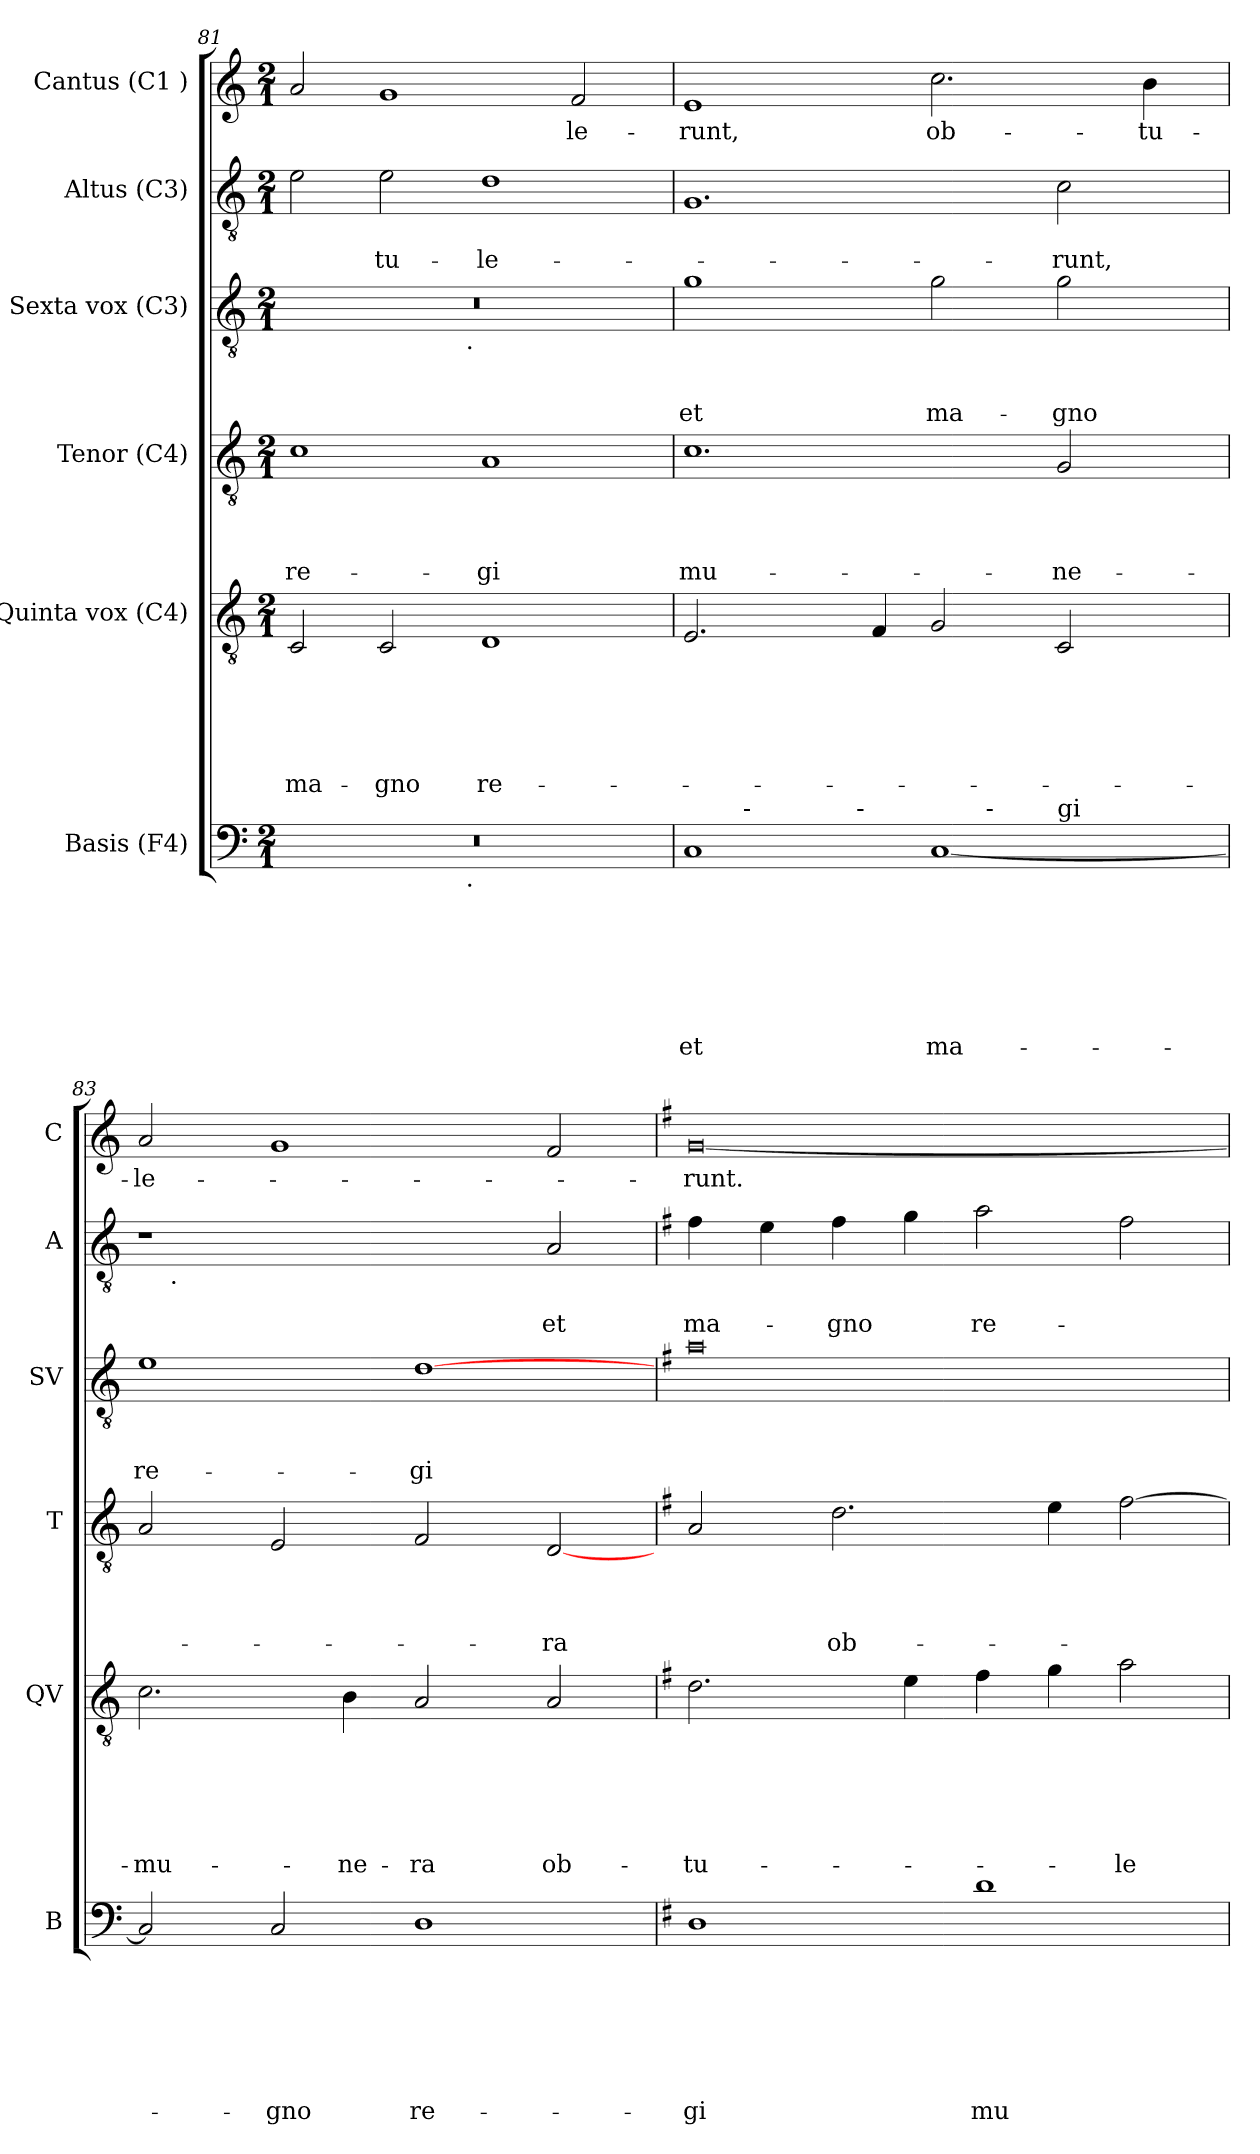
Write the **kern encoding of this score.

**kern	**text	**text	**text	**text	**text	**text	**text	**kern	**text	**text	**text	**text	**text	**text	**kern	**text	**text	**text	**text	**kern	**text	**text	**text	**kern	**text	**text	**kern	**text
*part6	*part6	*part6	*part6	*part6	*part6	*part6	*part6	*part5	*part5	*part5	*part5	*part5	*part5	*part5	*part4	*part4	*part4	*part4	*part4	*part3	*part3	*part3	*part3	*part2	*part2	*part2	*part1	*part1
*staff6	*staff6	*staff6	*staff6	*staff6	*staff6	*staff6	*staff6	*staff5	*staff5	*staff5	*staff5	*staff5	*staff5	*staff5	*staff4	*staff4	*staff4	*staff4	*staff4	*staff3	*staff3	*staff3	*staff3	*staff2	*staff2	*staff2	*staff1	*staff1
*I"Basis (F4)	*	*	*	*	*	*	*	*I"Quinta vox (C4)	*	*	*	*	*	*	*I"Tenor (C4)	*	*	*	*	*I"Sexta vox (C3)	*	*	*	*I"Altus (C3)	*	*	*I"Cantus (C1 )	*
*I'B	*	*	*	*	*	*	*	*I'QV	*	*	*	*	*	*	*I'T	*	*	*	*	*I'SV	*	*	*	*I'A	*	*	*I'C	*
*clefF4	*	*	*	*	*	*	*	*clefGv2	*	*	*	*	*	*	*clefGv2	*	*	*	*	*clefGv2	*	*	*	*clefGv2	*	*	*clefG2	*
*k[]	*	*	*	*	*	*	*	*k[]	*	*	*	*	*	*	*k[]	*	*	*	*	*k[]	*	*	*	*k[]	*	*	*k[]	*
*C:	*	*	*	*	*	*	*	*C:	*	*	*	*	*	*	*C:	*	*	*	*	*C:	*	*	*	*C:	*	*	*C:	*
*M2/1	*	*	*	*	*	*	*	*M2/1	*	*	*	*	*	*	*M2/1	*	*	*	*	*M2/1	*	*	*	*M2/1	*	*	*M2/1	*
=81	=81	=81	=81	=81	=81	=81	=81	=81	=81	=81	=81	=81	=81	=81	=81	=81	=81	=81	=81	=81	=81	=81	=81	=81	=81	=81	=81	=81
!	!	!	!	!	!	!	!	!	!	!	!	!	!	!LO:LY:b	!	!	!	!	!LO:LY:b	!	!	!	!	!	!	!	!	!
*^	*	*	*	*	*	*	*	*	*	*	*	*	*	*	*	*	*	*	*	*^	*	*	*	*	*	*	*	*
0r	2ryy	.	.	.	.	.	.	.	2C/	.	.	.	.	.	ma-	1c	.	.	.	re-	0r	2ryy	.	.	.	2e\	.	.	2a/	.
!	!	!	!	!	!	!	!	!	!	!	!	!	!	!	!LO:LY:b	!	!	!	!	!	!	!	!	!	!	!	!	!LO:LY:b	!	!
.	4...ryy	.	.	.	.	.	.	.	2C/	.	.	.	.	.	-gno	.	.	.	.	.	.	4...ryy	.	.	.	2e\	.	-tu-	1g	.
!	!	!	!	!	!	!	!	!	!	!	!	!	!	!	!	!	!	!	!	!	!	!LO:TX:b:t=.	!	!	!	!	!	!	!	!
!	!LO:TX:b:t=.	!	!	!	!	!	!	!	!	!	!	!	!	!	!	!	!	!	!	!	!	!	!	!	!	!	!	!	!	!
.	1ryy	.	.	.	.	.	.	.	.	.	.	.	.	.	.	.	.	.	.	.	.	1ryy	.	.	.	.	.	.	.	.
!	!	!	!	!	!	!	!	!	!	!	!	!	!	!	!LO:LY:b	!	!	!	!	!LO:LY:b	!	!	!	!	!	!	!	!LO:LY:b	!	!
.	.	.	.	.	.	.	.	.	1D	.	.	.	.	.	re-	1A	.	.	.	-gi	.	.	.	.	.	1d	.	-le-	.	.
!	!	!	!	!	!	!	!	!	!	!	!	!	!	!	!	!	!	!	!	!	!	!	!	!	!	!	!	!	!	!LO:LY:b
.	.	.	.	.	.	.	.	.	.	.	.	.	.	.	.	.	.	.	.	.	.	.	.	.	.	.	.	.	2f/	-le-
.	32ryy	.	.	.	.	.	.	.	.	.	.	.	.	.	.	.	.	.	.	.	.	32ryy	.	.	.	.	.	.	.	.
!!LO:LB:g=z
=82	=82	=82	=82	=82	=82	=82	=82	=82	=82	=82	=82	=82	=82	=82	=82	=82	=82	=82	=82	=82	=82	=82	=82	=82	=82	=82	=82	=82	=82	=82
!	!	!	!	!	!	!	!	!LO:LY:b	!	!	!	!	!	!	!	!	!	!	!	!LO:LY:b	!	!	!	!	!LO:LY:b	!	!	!	!	!LO:LY:b
*^	*^	*	*	*	*	*	*	*	*	*	*	*	*	*	*	*	*	*	*	*	*	*	*	*	*	*	*	*	*	*
*	*	*^	*	*	*	*	*	*	*	*	*	*	*	*	*	*	*	*	*	*	*	*	*v	*v	*	*	*	*	*	*	*	*
1C	4ryy	2ryy	1ryy	1.ryy	.	.	.	.	.	.	et	2.E/	.	.	.	.	.	.	1.c	.	.	.	mu-	1g	.	.	et	1.G	.	.	1e	-runt,
!	!LO:TX:a:t=-	!	!	!	!	!	!	!	!	!	!	!	!	!	!	!	!	!	!	!	!	!	!	!	!	!	!	!	!	!	!	!
.	1..ryy	.	.	.	.	.	.	.	.	.	.	.	.	.	.	.	.	.	.	.	.	.	.	.	.	.	.	.	.	.	.	.
.	.	8..ryy	.	.	.	.	.	.	.	.	.	.	.	.	.	.	.	.	.	.	.	.	.	.	.	.	.	.	.	.	.	.
!	!	!LO:TX:a:t=-	!	!	!	!	!	!	!	!	!	!	!	!	!	!	!	!	!	!	!	!	!	!	!	!	!	!	!	!	!	!
.	.	1ryy	.	.	.	.	.	.	.	.	.	.	.	.	.	.	.	.	.	.	.	.	.	.	.	.	.	.	.	.	.	.
.	.	.	.	.	.	.	.	.	.	.	.	4F/	.	.	.	.	.	.	.	.	.	.	.	.	.	.	.	.	.	.	.	.
!	!	!	!	!	!	!	!	!	!	!	!LO:LY:b	!	!	!	!	!	!	!	!	!	!	!	!	!	!	!	!LO:LY:b	!	!	!	!	!LO:LY:b
[<1C	.	.	8ryy	.	.	.	.	.	.	.	ma-	2G/	.	.	.	.	.	.	.	.	.	.	.	2g\	.	.	ma-	.	.	.	2.cc\	ob-
.	.	.	32ryy	.	.	.	.	.	.	.	.	.	.	.	.	.	.	.	.	.	.	.	.	.	.	.	.	.	.	.	.	.
!	!	!	!LO:TX:a:t=-	!	!	!	!	!	!	!	!	!	!	!	!	!	!	!	!	!	!	!	!	!	!	!	!	!	!	!	!	!
.	.	.	2ryy	.	.	.	.	.	.	.	.	.	.	.	.	.	.	.	.	.	.	.	.	.	.	.	.	.	.	.	.	.
!	!	!	!	!LO:TX:a:t=gi	!	!	!	!	!	!	!	!	!	!	!	!	!	!	!	!	!	!	!	!	!	!	!	!	!	!	!	!
!	!	!	!	!	!	!	!	!	!	!	!	!	!	!	!	!	!	!	!	!	!	!	!LO:LY:b	!	!	!	!LO:LY:b	!	!	!LO:LY:b	!	!
.	.	.	.	2ryy	.	.	.	.	.	.	.	2C/	.	.	.	.	.	.	2G/	.	.	.	-ne-	2g\	.	.	-gno	2c\	.	-runt,	.	.
.	.	.	4ryy	.	.	.	.	.	.	.	.	.	.	.	.	.	.	.	.	.	.	.	.	.	.	.	.	.	.	.	.	.
.	.	4ryy	.	.	.	.	.	.	.	.	.	.	.	.	.	.	.	.	.	.	.	.	.	.	.	.	.	.	.	.	.	.
!	!	!	!	!	!	!	!	!	!	!	!	!	!	!	!	!	!	!	!	!	!	!	!	!	!	!	!	!	!	!	!	!LO:LY:b
.	.	.	.	.	.	.	.	.	.	.	.	.	.	.	.	.	.	.	.	.	.	.	.	.	.	.	.	.	.	.	4b\	-tu-
.	.	.	16.ryy	.	.	.	.	.	.	.	.	.	.	.	.	.	.	.	.	.	.	.	.	.	.	.	.	.	.	.	.	.
.	.	32ryy	.	.	.	.	.	.	.	.	.	.	.	.	.	.	.	.	.	.	.	.	.	.	.	.	.	.	.	.	.	.
=83	=83	=83	=83	=83	=83	=83	=83	=83	=83	=83	=83	=83	=83	=83	=83	=83	=83	=83	=83	=83	=83	=83	=83	=83	=83	=83	=83	=83	=83	=83	=83	=83
!	!	!	!	!	!	!	!	!	!	!	!	!	!	!	!	!	!	!LO:LY:b	!	!	!	!	!	!	!	!	!LO:LY:b	!	!	!	!	!LO:LY:b
*v	*v	*v	*v	*v	*	*	*	*	*	*	*	*	*	*	*	*	*	*	*	*	*	*	*	*	*	*	*	*^	*	*	*	*
2C/]	.	.	.	.	.	.	.	2.c\	.	.	.	.	.	-mu-	2A/	.	.	.	.	1e	.	.	re-	1r	16ryy	.	.	2a/	-le-
!	!	!	!	!	!	!	!	!	!	!	!	!	!	!	!	!	!	!	!	!	!	!	!	!	!LO:TX:b:t=.	!	!	!	!
.	.	.	.	.	.	.	.	.	.	.	.	.	.	.	.	.	.	.	.	.	.	.	.	.	1ryy	.	.	.	.
!	!	!	!	!	!	!	!LO:LY:b	!	!	!	!	!	!	!	!	!	!	!	!	!	!	!	!	!	!	!	!	!	!
2C/	.	.	.	.	.	.	-gno	.	.	.	.	.	.	.	2E/	.	.	.	.	.	.	.	.	.	.	.	.	1g	.
!	!	!	!	!	!	!	!	!	!	!	!	!	!	!LO:LY:b	!	!	!	!	!	!	!	!	!	!	!	!	!	!	!
.	.	.	.	.	.	.	.	4B\	.	.	.	.	.	-ne-	.	.	.	.	.	.	.	.	.	.	.	.	.	.	.
!	!	!	!	!	!	!	!LO:LY:b	!	!	!	!	!	!	!LO:LY:b	!	!	!	!	!	!	!	!	!LO:LY:b	!	!	!	!	!	!
1D	.	.	.	.	.	.	re-	2A/	.	.	.	.	.	-ra	2F/	.	.	.	.	[>1d	.	.	-gi	2ryy	.	.	.	.	.
.	.	.	.	.	.	.	.	.	.	.	.	.	.	.	.	.	.	.	.	.	.	.	.	.	2...ryy	.	.	.	.
!	!	!	!	!	!	!	!	!	!	!	!	!	!	!LO:LY:b	!	!	!	!	!LO:LY:b	!	!	!	!	!	!	!	!LO:LY:b	!	!
.	.	.	.	.	.	.	.	2A/	.	.	.	.	.	ob-	[<2D/	.	.	.	-ra	.	.	.	.	2A/	.	.	et	2f/	.
*	*	*	*	*	*	*	*	*	*	*	*	*	*	*	*	*	*	*	*	*	*	*	*	*v	*v	*	*	*	*
=84	=84	=84	=84	=84	=84	=84	=84	=84	=84	=84	=84	=84	=84	=84	=84	=84	=84	=84	=84	=84	=84	=84	=84	=84	=84	=84	=84	=84
*k[f#]	*	*	*	*	*	*	*	*k[f#]	*	*	*	*	*	*	*k[f#]	*	*	*	*	*k[f#]	*	*	*	*k[f#]	*	*	*k[f#]	*
*G:	*	*	*	*	*	*	*	*G:	*	*	*	*	*	*	*G:	*	*	*	*	*G:	*	*	*	*G:	*	*	*G:	*
*	*	*	*	*	*	*	*	*	*	*	*	*	*	*	*	*	*	*	*	*	*	*	*	*^	*	*	*	*
!	!	!	!	!	!	!	!LO:LY:b	!	!	!	!	!	!	!LO:LY:b	!	!	!	!	!	!	!	!	!	!	!	!	!LO:LY:b	!	!LO:LY:b
*	*	*	*	*	*	*	*	*	*	*	*	*	*	*	*	*	*	*	*	*	*	*	*	*v	*v	*	*	*	*
1D	.	.	.	.	.	.	-gi	2.d\	.	.	.	.	.	-tu-	2A/	.	.	.	.	0a	.	.	.	4f#\	.	ma-	[<0g	-runt.
.	.	.	.	.	.	.	.	.	.	.	.	.	.	.	.	.	.	.	.	.	.	.	.	4e\	.	.	.	.
!	!	!	!	!	!	!	!	!	!	!	!	!	!	!	!	!	!	!	!LO:LY:b	!	!	!	!	!	!	!LO:LY:b	!	!
.	.	.	.	.	.	.	.	.	.	.	.	.	.	.	2.d\	.	.	.	ob-	.	.	.	.	4f#\	.	-gno	.	.
.	.	.	.	.	.	.	.	4e\	.	.	.	.	.	.	.	.	.	.	.	.	.	.	.	4g\	.	.	.	.
!	!	!	!	!	!	!	!LO:LY:b	!	!	!	!	!	!	!	!	!	!	!	!	!	!	!	!	!	!	!LO:LY:b	!	!
1d	.	.	.	.	.	.	mu-	4f#\	.	.	.	.	.	.	.	.	.	.	.	.	.	.	.	2a\	.	re-	.	.
.	.	.	.	.	.	.	.	4g\	.	.	.	.	.	.	4e\	.	.	.	.	.	.	.	.	.	.	.	.	.
!	!	!	!	!	!	!	!	!	!	!	!	!	!	!LO:LY:b	!	!	!	!	!	!	!	!	!	!	!	!	!	!
.	.	.	.	.	.	.	.	2a\	.	.	.	.	.	-le-	[<2f#\	.	.	.	.	.	.	.	.	2f#\	.	.	.	.
=	=	=	=	=	=	=	=	=	=	=	=	=	=	=	=	=	=	=	=	=	=	=	=	=	=	=	=	=
*-	*-	*-	*-	*-	*-	*-	*-	*-	*-	*-	*-	*-	*-	*-	*-	*-	*-	*-	*-	*-	*-	*-	*-	*-	*-	*-	*-	*-
